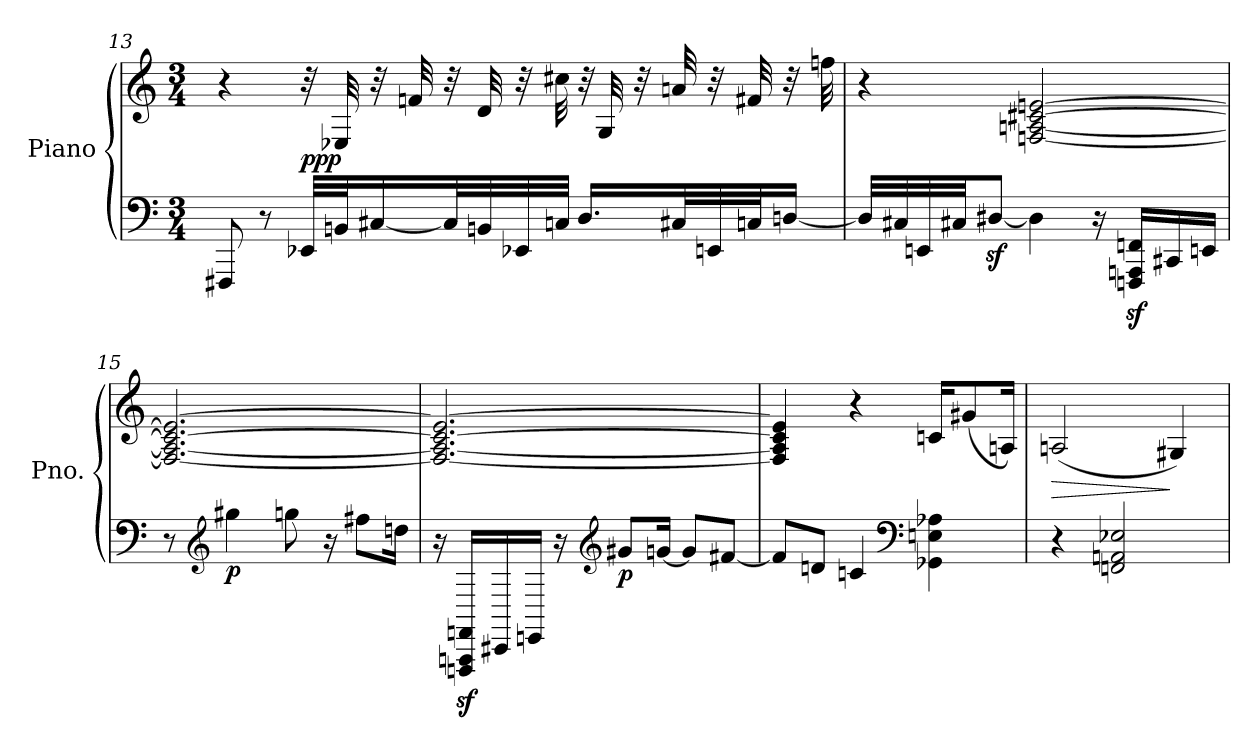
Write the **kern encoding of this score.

**kern	**kern	**dynam
*part1	*part1	*part1
*staff2	*staff1	*staff1/2
*I"Piano	*	*
*I'Pno.	*	*
!!LO:LB:g=z
*clefF4	*clefG2	*
*k[]	*k[]	*
*M3/4	*M3/4	*
=13	=13	=13
8FFF#X/	4r	.
8r	.	.
!	!	!LO:DY:b
32EE-X/LLL	32r	ppp
32BBn/J	32E-X/	.
[16C#X/	32r	.
.	32fn/	.
32C#/L]	32r	.
32BBn/	32d/	.
32EE-X/	32r	.
32Cn/JJJ	32cc#X\	.
16.D/LL	32r	.
.	32G/	.
.	32r	.
32C#X/L	32an/	.
32EEn/	32r	.
32Cn/J	32f#X/	.
[16Dn/JJ	32r	.
.	32ffn\	.
=14	=14	=14
32D/LLL]	4r	.
32C#X/	.	.
32EEn/	.	.
32C#X/JJ	.	.
[8D#Xz</J	.	.
4D#\]	[2Fn/ [2An/ [2c#X/ [2en/	.
16r	.	.
16FFFn/z< 16AAAn/z< 16FFn/z<LL	.	.
16CC#X/	.	.
16EEn/JJ	.	.
!!LO:LB:g=z
=15	=15	=15
8r	2.Fn/_ 2.An/_ 2.c#/_ 2.en/_	.
*clefG2	*	*
!	!	!LO:DY:b=2
4gg#X\	.	p
8ggn\	.	.
16r	.	.
8ff#X\L	.	.
16ddn\Jk	.	.
=16	=16	=16
16r	2.Fn/_ 2.An/_ 2.c#/_ 2.en/_	.
16FFFn/z< 16AAAn/z< 16FFn/z<LL	.	.
16CC#X/	.	.
16EEn/JJ	.	.
16r	.	.
*clefG2	*	*
!	!	!LO:DY:b=2
8g#X/L	.	p
[16gn/Jk	.	.
8g/L]	.	.
[8f#X/J	.	.
=17	=17	=17
8f#/L]	4Fn/] 4An/] 4c#/] 4en/]	.
8dn/J	.	.
4cn/	4r	.
*clefF4	*	*
4GG-X\ 4En\ 4A-X\	(16cn/KL	.
.	(<8g#X/	.
.	16An/Jk)	.
!!LO:PB:g=z
=18	=18	=18
!	!	!LO:HP:b
4r	(<2An/	>
2FFn/ 2AAn/ 2E-X/	.	.
.	4G#X/)	]
=	=	=
*-	*-	*-
